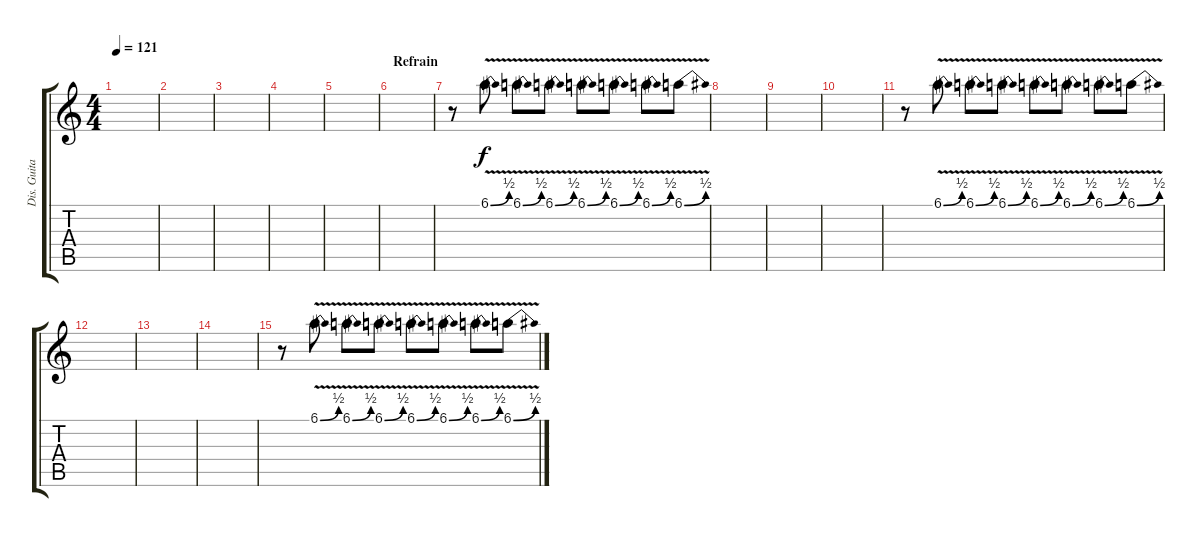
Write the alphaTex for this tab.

\track ("Dis. Guitar Fills 2" "Dis. Guita") {instrument distortionguitar}
\staff {score tabs}
\tuning (Eb4 Bb3 Gb3 Db3 Ab2 Eb2) {hide}
\ts (4 4)
\tempo 121
\clef g2
\ks c
|
|
|
|
|
\section ("" "Refrain")
|
r.8 6.1{be (bend 0 0 60 2) v}.8 6.1{be (bend 0 0 60 2) v}.8 6.1{be (bend 0 0 60 2) v}.8 6.1{be (bend 0 0 60 2) v}.8 6.1{be (bend 0 0 60 2) v}.8 6.1{be (bend 0 0 60 2) v}.8 6.1{be (bend 0 0 60 2) v}.8 |
|
|
|
r.8 6.1{be (bend 0 0 60 2) v}.8 6.1{be (bend 0 0 60 2) v}.8 6.1{be (bend 0 0 60 2) v}.8 6.1{be (bend 0 0 60 2) v}.8 6.1{be (bend 0 0 60 2) v}.8 6.1{be (bend 0 0 60 2) v}.8 6.1{be (bend 0 0 60 2) v}.8 |
|
|
|
r.8 6.1{be (bend 0 0 60 2) v}.8 6.1{be (bend 0 0 60 2) v}.8 6.1{be (bend 0 0 60 2) v}.8 6.1{be (bend 0 0 60 2) v}.8 6.1{be (bend 0 0 60 2) v}.8 6.1{be (bend 0 0 60 2) v}.8 6.1{be (bend 0 0 60 2) v}.8
